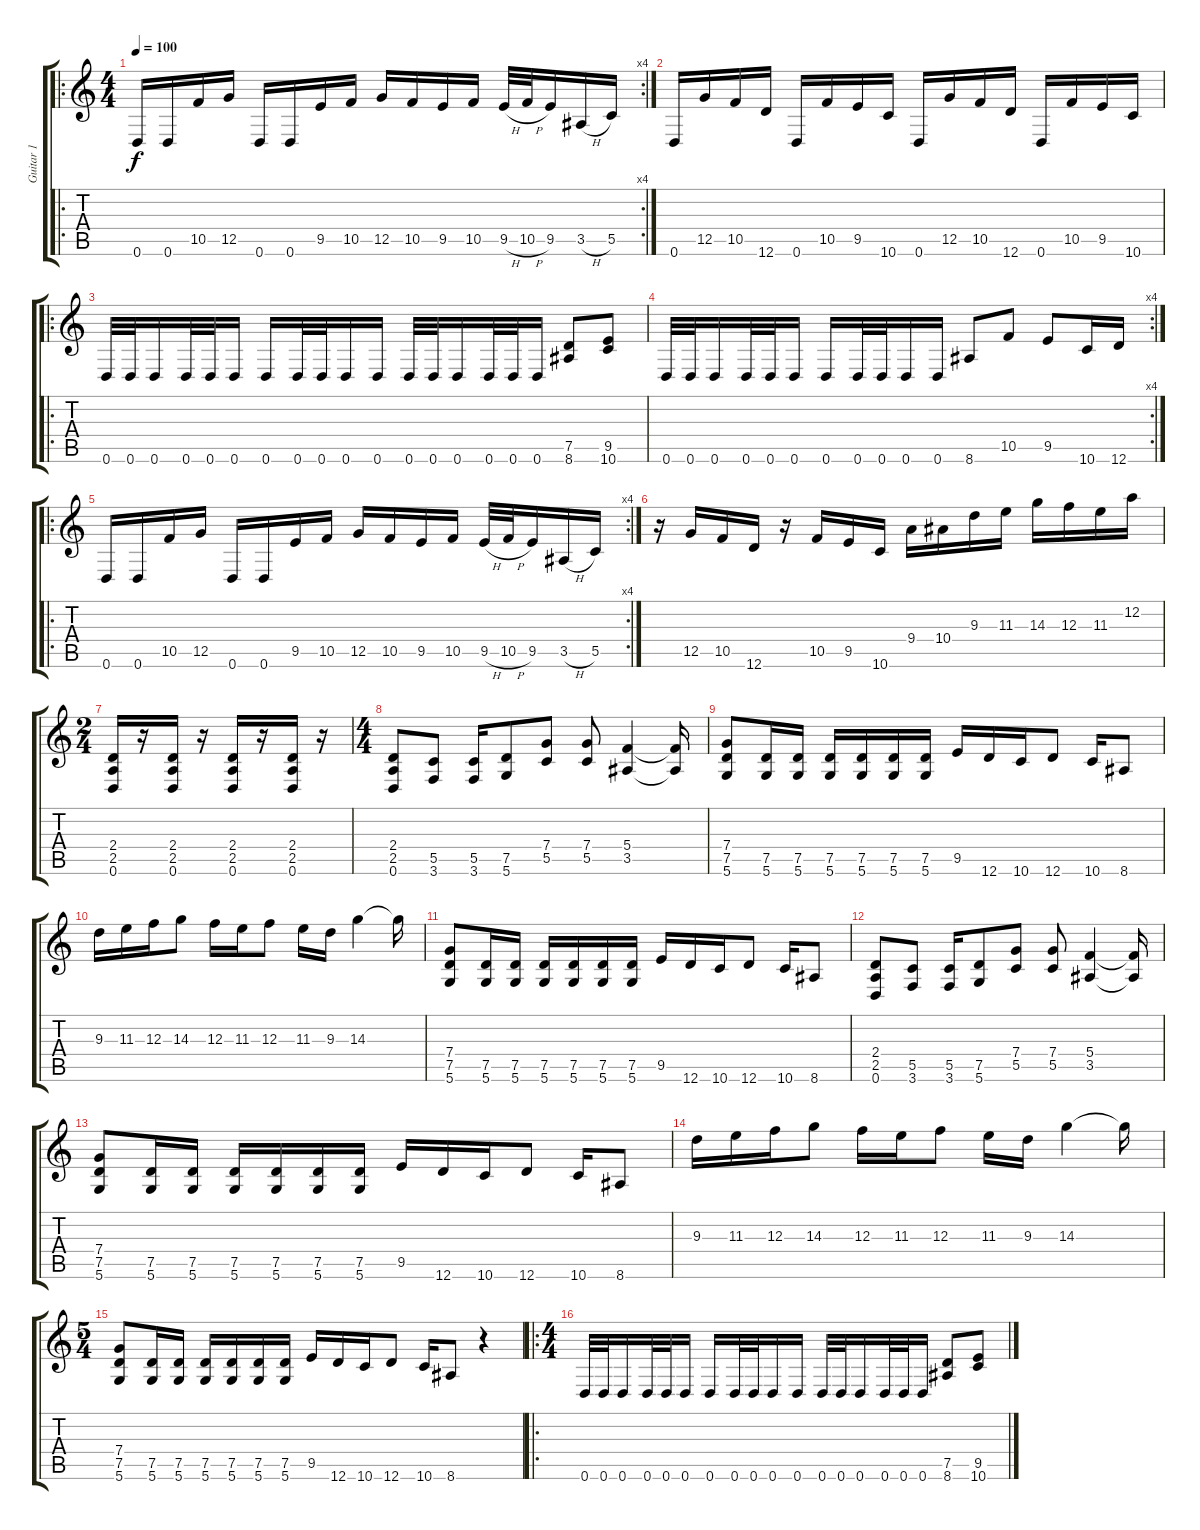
\track ("Guitar 1" "Guitar 1") {instrument distortionguitar}
\staff {score tabs}
\tuning (D4 A3 F3 C3 G2 D2) {hide}
\ro
\rc 4
\ts (4 4)
\tempo 100
\clef g2
\ks c
0.6.16{dy f balance 2} 0.6.16 10.5.16 12.5.16 0.6.16 0.6.16 9.5.16 10.5.16 12.5.16 10.5.16 9.5.16 10.5.16 9.5{h}.32 10.5{h}.32 9.5.16 3.5{h}.16 5.5.16 |
0.6.16{balance 2} 12.5.16 10.5.16 12.6.16 0.6.16 10.5.16 9.5.16 10.6.16 0.6.16 12.5.16 10.5.16 12.6.16 0.6.16 10.5.16 9.5.16 10.6.16 |
\ro
0.6.32{balance 2} 0.6.32 0.6.16 0.6.32 0.6.32 0.6.16 0.6.16 0.6.32 0.6.32 0.6.16 0.6.16 0.6.32 0.6.32 0.6.16 0.6.32 0.6.32 0.6.16 (7.5 8.6).8 (9.5 10.6).8 |
\rc 4
0.6.32{balance 2} 0.6.32 0.6.16 0.6.32 0.6.32 0.6.16 0.6.16 0.6.32 0.6.32 0.6.16 0.6.16 8.6.8 10.5.8 9.5.8 10.6.16 12.6.16 |
\ro
\rc 4
0.6.16{balance 2} 0.6.16 10.5.16 12.5.16 0.6.16 0.6.16 9.5.16 10.5.16 12.5.16 10.5.16 9.5.16 10.5.16 9.5{h}.32 10.5{h}.32 9.5.16 3.5{h}.16 5.5.16 |
r.16{balance 2} 12.5.16 10.5.16 12.6.16 r.16 10.5.16 9.5.16 10.6.16 9.4.16 10.4.16 9.3.16 11.3.16 14.3.16 12.3.16 11.3.16 12.2.16 |
\ts (2 4)
(2.4 2.5 0.6).16{balance 8} r.16 (2.4 2.5 0.6).16 r.16 (2.4 2.5 0.6).16 r.16 (2.4 2.5 0.6).16 r.16 |
\ts (4 4)
(2.4 2.5 0.6).8 (5.5 3.6).8 (5.5 3.6).16 (7.5 5.6).8 (7.4 5.5).8 (7.4 5.5).8 (5.4 3.5).4 (5.4{t} 3.5{t}).16 |
(7.4 7.5 5.6).8 (7.5 5.6).16 (7.5 5.6).16 (7.5 5.6).16 (7.5 5.6).16 (7.5 5.6).16 (7.5 5.6).16 9.5.16 12.6.16 10.6.16 12.6.8 10.6.16 8.6.8 |
9.3.16 11.3.16 12.3.16 14.3.8 12.3.16 11.3.16 12.3.8 11.3.16 9.3.16 14.3.4{instrument guitarharmonics} 14.3{t}.16 |
(7.4 7.5 5.6).8{instrument distortionguitar} (7.5 5.6).16 (7.5 5.6).16 (7.5 5.6).16 (7.5 5.6).16 (7.5 5.6).16 (7.5 5.6).16 9.5.16 12.6.16 10.6.16 12.6.8 10.6.16 8.6.8 |
(2.4 2.5 0.6).8 (5.5 3.6).8 (5.5 3.6).16 (7.5 5.6).8 (7.4 5.5).8 (7.4 5.5).8 (5.4 3.5).4 (5.4{t} 3.5{t}).16 |
(7.4 7.5 5.6).8 (7.5 5.6).16 (7.5 5.6).16 (7.5 5.6).16 (7.5 5.6).16 (7.5 5.6).16 (7.5 5.6).16 9.5.16 12.6.16 10.6.16 12.6.8 10.6.16 8.6.8 |
9.3.16 11.3.16 12.3.16 14.3.8 12.3.16 11.3.16 12.3.8 11.3.16 9.3.16 14.3.4{instrument guitarharmonics} 14.3{t}.16 |
\ts (5 4)
(7.4 7.5 5.6).8{instrument distortionguitar} (7.5 5.6).16 (7.5 5.6).16 (7.5 5.6).16 (7.5 5.6).16 (7.5 5.6).16 (7.5 5.6).16 9.5.16 12.6.16 10.6.16 12.6.8 10.6.16 8.6.8 r.4 |
\ro
\ts (4 4)
0.6.32{balance 2} 0.6.32 0.6.16 0.6.32 0.6.32 0.6.16 0.6.16 0.6.32 0.6.32 0.6.16 0.6.16 0.6.32 0.6.32 0.6.16 0.6.32 0.6.32 0.6.16 (7.5 8.6).8 (9.5 10.6).8
